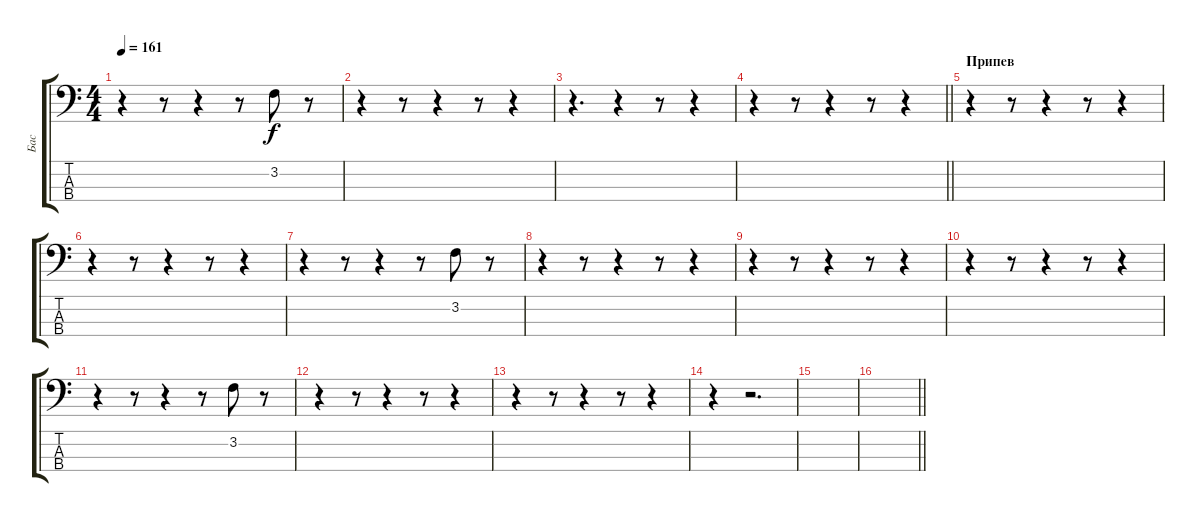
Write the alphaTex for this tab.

\track ("Бас" "Бас") {instrument slapbass2}
\staff {score tabs}
\tuning (G2 D2 A1 E1) {hide}
\ts (4 4)
\tempo 161
\clef f4
\ks c
r.4{dy f} r.8 r.4 r.8 3.2.8 r.8 |
r.4 r.8 r.4 r.8 r.4 |
r.4{d} r.4 r.8 r.4 |
\barLineRight lightlight
r.4 r.8 r.4 r.8 r.4 |
\section ("" "Припев")
r.4 r.8 r.4 r.8 r.4 |
r.4 r.8 r.4 r.8 r.4 |
r.4 r.8 r.4 r.8 3.2.8 r.8 |
r.4 r.8 r.4 r.8 r.4 |
r.4 r.8 r.4 r.8 r.4 |
r.4 r.8 r.4 r.8 r.4 |
r.4 r.8 r.4 r.8 3.2.8 r.8 |
r.4 r.8 r.4 r.8 r.4 |
r.4 r.8 r.4 r.8 r.4 |
r.4 r.2{d} |
|
\barLineRight lightlight
